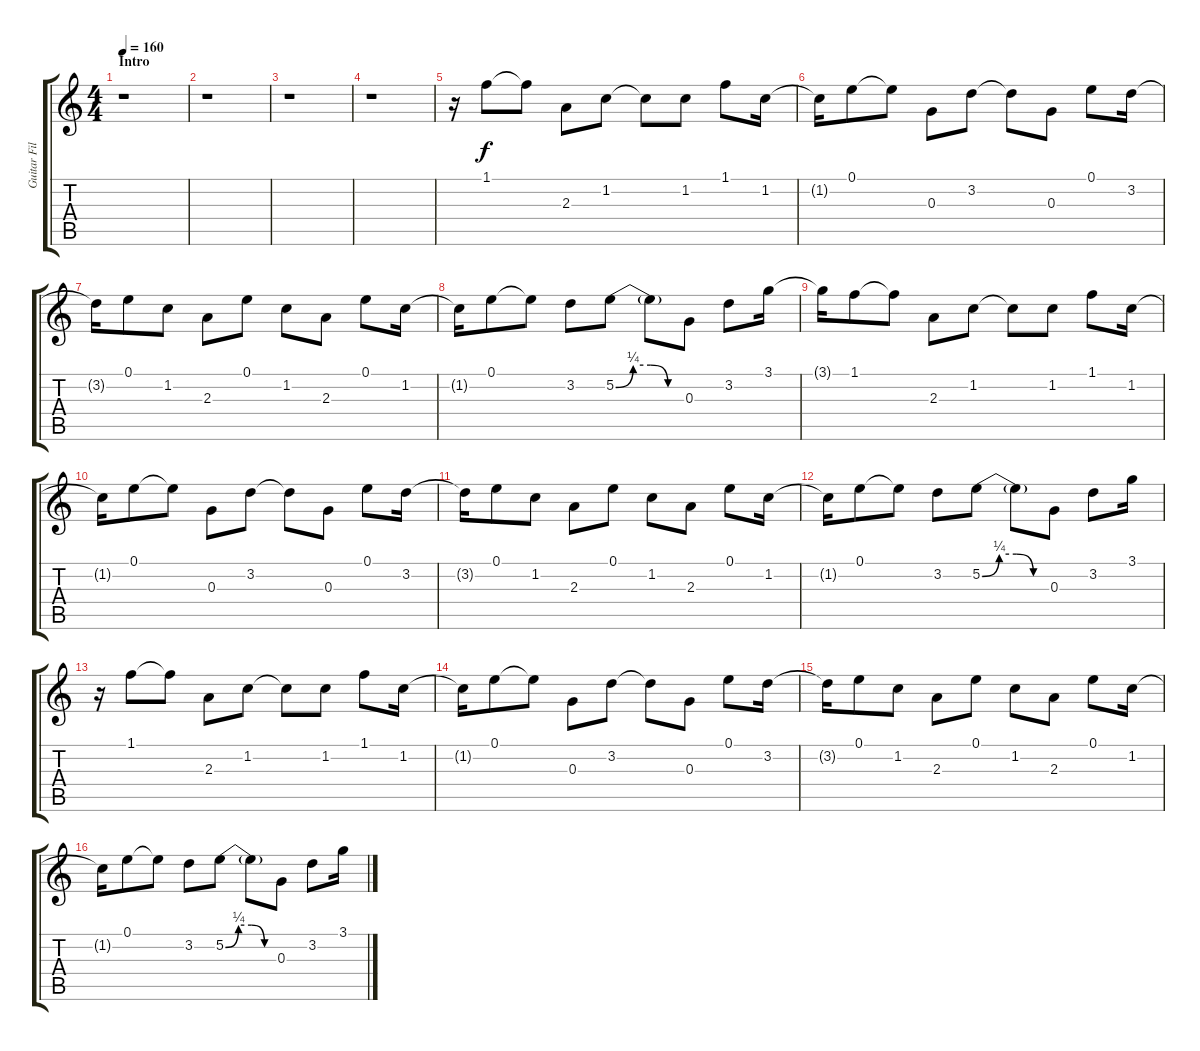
\track ("Guitar Fills" "Guitar Fil") {instrument overdrivenguitar}
\staff {score tabs}
\tuning (E4 B3 G3 D3 A2 E2) {hide}
\ts (4 4)
\section ("" "Intro")
\tempo 160
\clef g2
\ks c
r.1{dy f instrument overdrivenguitar} |
r.1 |
r.1 |
r.1 |
r.16 1.1.8 1.1{t}.8 2.3.8 1.2.8 1.2{t}.8 1.2.8 1.1.8 1.2.16 |
1.2{t}.16 0.1.8 0.1{t}.8 0.3.8 3.2.8 3.2{t}.8 0.3.8 0.1.8 3.2.16 |
3.2{t}.16 0.1.8 1.2.8 2.3.8 0.1.8 1.2.8 2.3.8 0.1.8 1.2.16 |
1.2{t}.16 0.1.8 0.1{t}.8 3.2.8 5.2{be (custom 0 0 15 1 30 1 45 0 60 0)}.8 5.2{t}.8 0.3.8 3.2.8 3.1.16 |
3.1{t}.16 1.1.8 1.1{t}.8 2.3.8 1.2.8 1.2{t}.8 1.2.8 1.1.8 1.2.16 |
1.2{t}.16 0.1.8 0.1{t}.8 0.3.8 3.2.8 3.2{t}.8 0.3.8 0.1.8 3.2.16 |
3.2{t}.16 0.1.8 1.2.8 2.3.8 0.1.8 1.2.8 2.3.8 0.1.8 1.2.16 |
1.2{t}.16 0.1.8 0.1{t}.8 3.2.8 5.2{be (custom 0 0 15 1 30 1 45 0 60 0)}.8 5.2{t}.8 0.3.8 3.2.8 3.1.16 |
r.16 1.1.8 1.1{t}.8 2.3.8 1.2.8 1.2{t}.8 1.2.8 1.1.8 1.2.16 |
1.2{t}.16 0.1.8 0.1{t}.8 0.3.8 3.2.8 3.2{t}.8 0.3.8 0.1.8 3.2.16 |
3.2{t}.16 0.1.8 1.2.8 2.3.8 0.1.8 1.2.8 2.3.8 0.1.8 1.2.16 |
1.2{t}.16 0.1.8 0.1{t}.8 3.2.8 5.2{be (custom 0 0 15 1 30 1 45 0 60 0)}.8 5.2{t}.8 0.3.8 3.2.8 3.1.16
